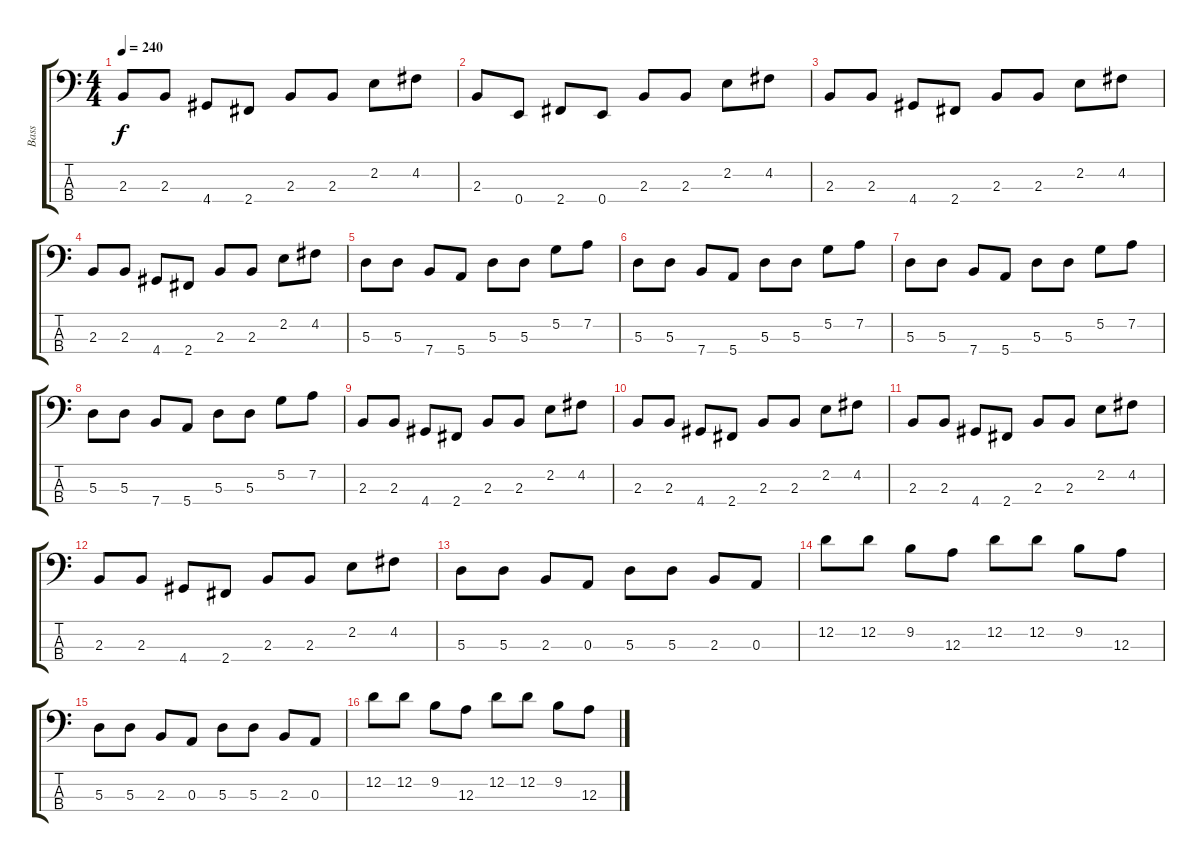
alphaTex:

\track ("Bass" "Bass") {instrument electricbassfinger}
\staff {score tabs}
\tuning (G2 D2 A1 E1) {hide}
\ts (4 4)
\tempo 240
\clef f4
\ks c
2.3.8{dy f} 2.3.8 4.4.8 2.4.8 2.3.8 2.3.8 2.2.8 4.2.8 |
2.3.8 0.4.8 2.4.8 0.4.8 2.3.8 2.3.8 2.2.8 4.2.8 |
2.3.8 2.3.8 4.4.8 2.4.8 2.3.8 2.3.8 2.2.8 4.2.8 |
2.3.8 2.3.8 4.4.8 2.4.8 2.3.8 2.3.8 2.2.8 4.2.8 |
5.3.8 5.3.8 7.4.8 5.4.8 5.3.8 5.3.8 5.2.8 7.2.8 |
5.3.8 5.3.8 7.4.8 5.4.8 5.3.8 5.3.8 5.2.8 7.2.8 |
5.3.8 5.3.8 7.4.8 5.4.8 5.3.8 5.3.8 5.2.8 7.2.8 |
5.3.8 5.3.8 7.4.8 5.4.8 5.3.8 5.3.8 5.2.8 7.2.8 |
2.3.8 2.3.8 4.4.8 2.4.8 2.3.8 2.3.8 2.2.8 4.2.8 |
2.3.8 2.3.8 4.4.8 2.4.8 2.3.8 2.3.8 2.2.8 4.2.8 |
2.3.8 2.3.8 4.4.8 2.4.8 2.3.8 2.3.8 2.2.8 4.2.8 |
2.3.8 2.3.8 4.4.8 2.4.8 2.3.8 2.3.8 2.2.8 4.2.8 |
5.3.8 5.3.8 2.3.8 0.3.8 5.3.8 5.3.8 2.3.8 0.3.8 |
12.2.8 12.2.8 9.2.8 12.3.8 12.2.8 12.2.8 9.2.8 12.3.8 |
5.3.8 5.3.8 2.3.8 0.3.8 5.3.8 5.3.8 2.3.8 0.3.8 |
12.2.8 12.2.8 9.2.8 12.3.8 12.2.8 12.2.8 9.2.8 12.3.8
